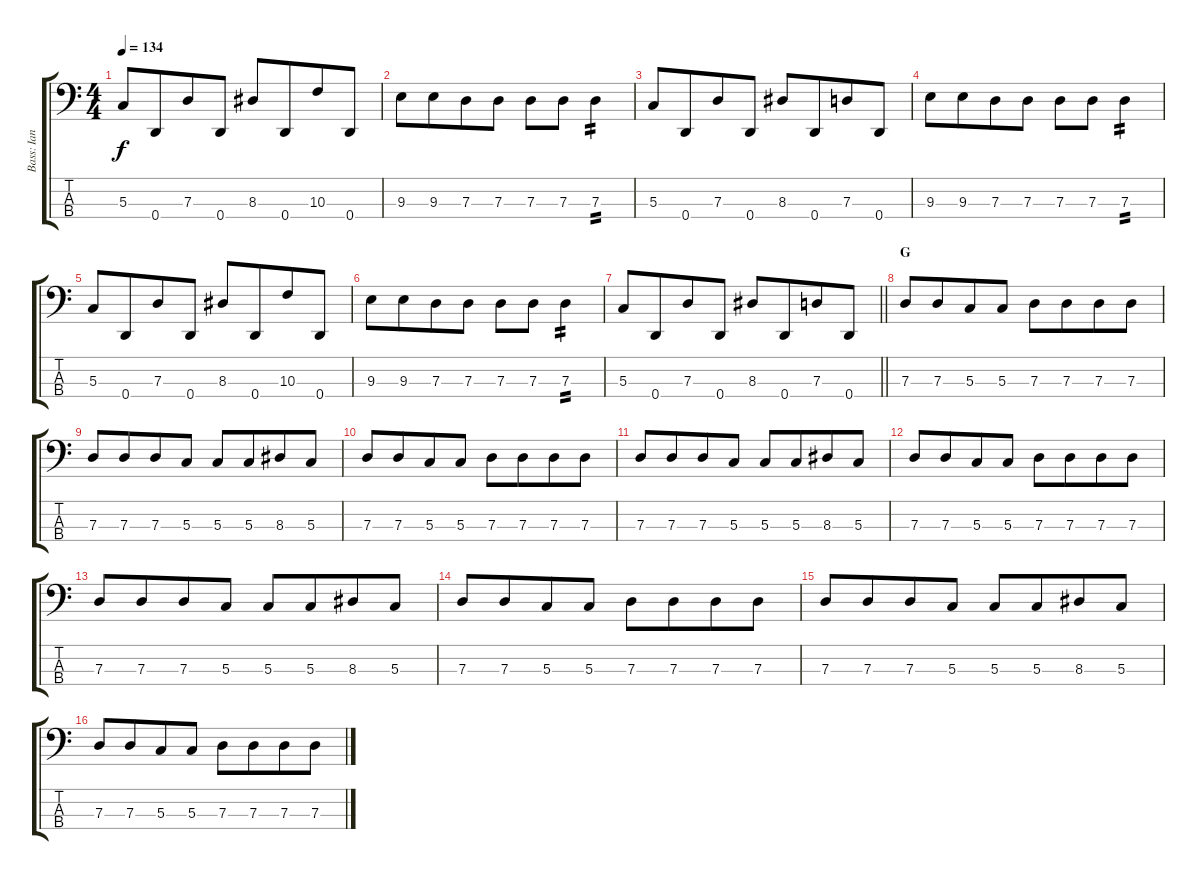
\track ("Bass: Ian" "Bass: Ian") {instrument electricbassfinger}
\staff {score tabs}
\tuning (F2 C2 G1 D1) {hide}
\ts (4 4)
\tempo 134
\clef f4
\ks c
5.3.8{dy f} 0.4.8{beam merge} 7.3.8 0.4.8 8.3.8 0.4.8{beam merge} 10.3.8 0.4.8 |
9.3.8 9.3.8{beam merge} 7.3.8 7.3.8 7.3.8 7.3.8 7.3.4{tp 2} |
5.3.8 0.4.8{beam merge} 7.3.8 0.4.8 8.3.8 0.4.8{beam merge} 7.3.8 0.4.8 |
9.3.8 9.3.8{beam merge} 7.3.8 7.3.8 7.3.8 7.3.8 7.3.4{tp 2} |
5.3.8 0.4.8{beam merge} 7.3.8 0.4.8 8.3.8 0.4.8{beam merge} 10.3.8 0.4.8 |
9.3.8 9.3.8{beam merge} 7.3.8 7.3.8 7.3.8 7.3.8 7.3.4{tp 2} |
\barLineRight lightlight
5.3.8 0.4.8{beam merge} 7.3.8 0.4.8 8.3.8 0.4.8{beam merge} 7.3.8 0.4.8 |
\section ("" "G")
7.3.8 7.3.8{beam merge} 5.3.8 5.3.8 7.3.8 7.3.8{beam merge} 7.3.8 7.3.8 |
7.3.8 7.3.8{beam merge} 7.3.8 5.3.8 5.3.8 5.3.8{beam merge} 8.3.8 5.3.8 |
7.3.8 7.3.8{beam merge} 5.3.8 5.3.8 7.3.8 7.3.8{beam merge} 7.3.8 7.3.8 |
7.3.8 7.3.8{beam merge} 7.3.8 5.3.8 5.3.8 5.3.8{beam merge} 8.3.8 5.3.8 |
7.3.8 7.3.8{beam merge} 5.3.8 5.3.8 7.3.8 7.3.8{beam merge} 7.3.8 7.3.8 |
7.3.8 7.3.8{beam merge} 7.3.8 5.3.8 5.3.8 5.3.8{beam merge} 8.3.8 5.3.8 |
7.3.8 7.3.8{beam merge} 5.3.8 5.3.8 7.3.8 7.3.8{beam merge} 7.3.8 7.3.8 |
7.3.8 7.3.8{beam merge} 7.3.8 5.3.8 5.3.8 5.3.8{beam merge} 8.3.8 5.3.8 |
7.3.8 7.3.8{beam merge} 5.3.8 5.3.8 7.3.8 7.3.8{beam merge} 7.3.8 7.3.8
